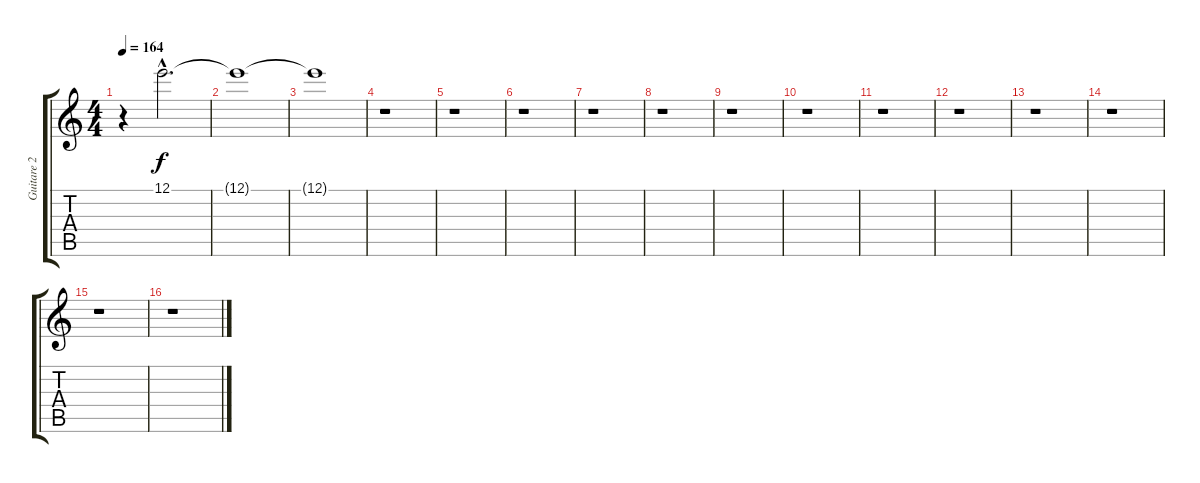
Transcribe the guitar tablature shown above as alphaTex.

\track ("Guitare 2" "Guitare 2") {instrument overdrivenguitar}
\staff {score tabs}
\tuning (E4 B3 G3 D3 A2 E2) {hide}
\ts (4 4)
\tempo 164
\clef g2
\ks c
r.4{dy f instrument overdrivenguitar} 12.1{hac}.2{d} |
12.1{t}.1{volume 0} |
12.1{t}.1 |
r.1 |
r.1 |
r.1 |
r.1 |
r.1 |
r.1 |
r.1 |
r.1 |
r.1 |
r.1 |
r.1 |
r.1 |
r.1
